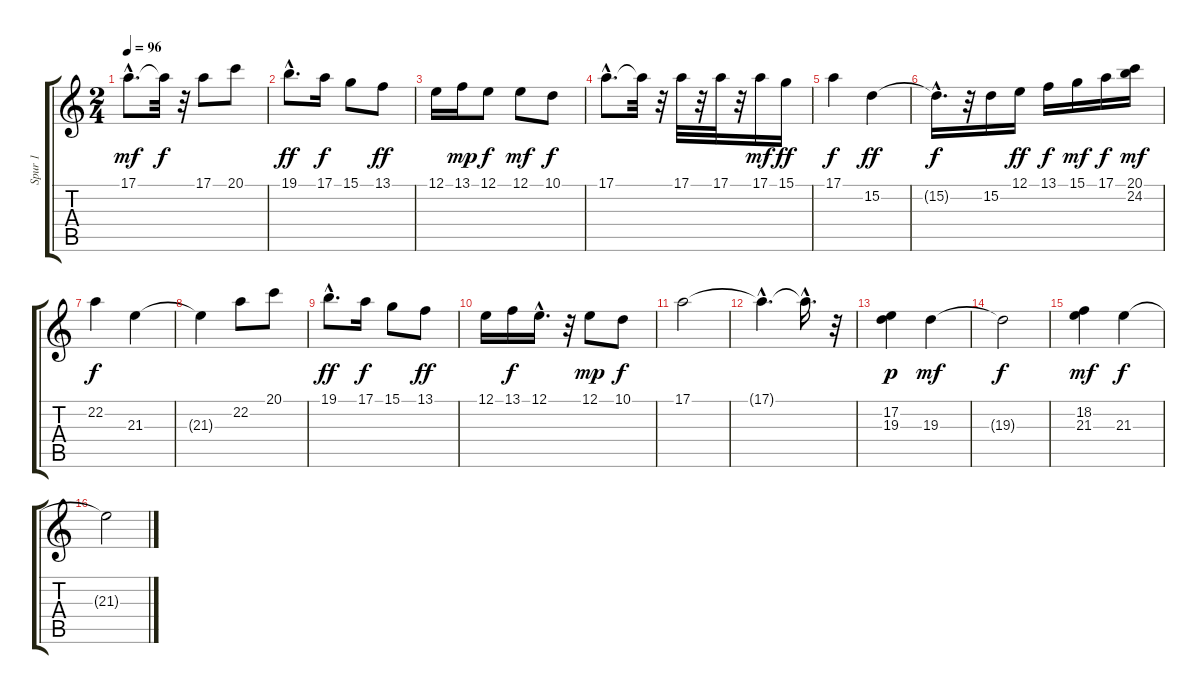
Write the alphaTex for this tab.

\track ("Spur 1" "Spur 1") {instrument accordion}
\staff {score tabs}
\tuning (E4 B3 G3 D3 A2 E2) {hide}
\ts (2 4)
\tempo 96
\clef g2
\ks c
17.1{hac}.8{d dy mf instrument accordion} 17.1{t}.32{dy f} r.32 17.1.8 20.1.8 |
19.1{hac}.8{d dy ff} 17.1.16{dy f} 15.1.8 13.1.8{dy ff} |
12.1.16 13.1.16{dy mp} 12.1.8{dy f} 12.1.8{dy mf} 10.1.8{dy f} |
17.1{hac}.8{d instrument accordion} 17.1{t}.32 r.32 17.1.32 r.32 17.1.32 r.32 17.1.16{dy mf} 15.1.16{dy ff} |
17.1.4{dy f} 15.2.4{dy ff} |
15.2{hac t}.16{d dy f} r.32 15.2.16 12.1.16{dy ff} 13.1.16{dy f} 15.1.16{dy mf} 17.1.16{dy f} (20.1 24.2).16{dy mf} |
22.2.4{dy f instrument accordion} 21.3.4 |
21.3{t}.4 22.2.8 20.1.8 |
19.1{hac}.8{d dy ff} 17.1.16{dy f} 15.1.8 13.1.8{dy ff} |
12.1.16 13.1.16{dy f} 12.1{hac}.16{d} r.32 12.1.8{dy mp} 10.1.8{dy f} |
17.1.2 |
17.1{hac t}.4{d} 17.1{hac t}.16{d} r.32 |
(17.2 19.3).4{dy p instrument accordion} 19.3.4{dy mf} |
19.3{t}.2{dy f} |
(18.2 21.3).4{dy mf} 21.3.4{dy f} |
21.3{t}.2
